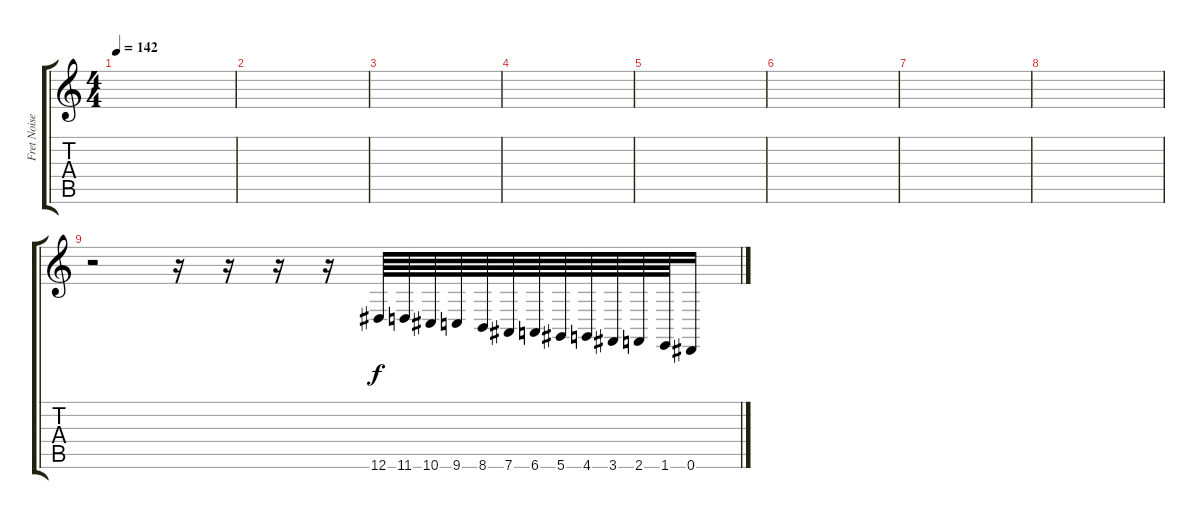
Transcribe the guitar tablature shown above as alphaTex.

\track ("Fret Noise" "Fret Noise") {instrument guitarfretnoise}
\staff {score tabs}
\tuning (Eb4 Bb3 Gb3 Db3 Ab2 Eb2) {hide}
\ts (4 4)
\tempo 142
\clef g2
\ks c
|
|
|
|
|
|
|
|
r.2 r.16 r.16 r.16 r.16 12.6.64 11.6.64 10.6.64 9.6.64 8.6.64 7.6.64 6.6.64 5.6.64 4.6.64 3.6.64 2.6.64 1.6.64 0.6.16
